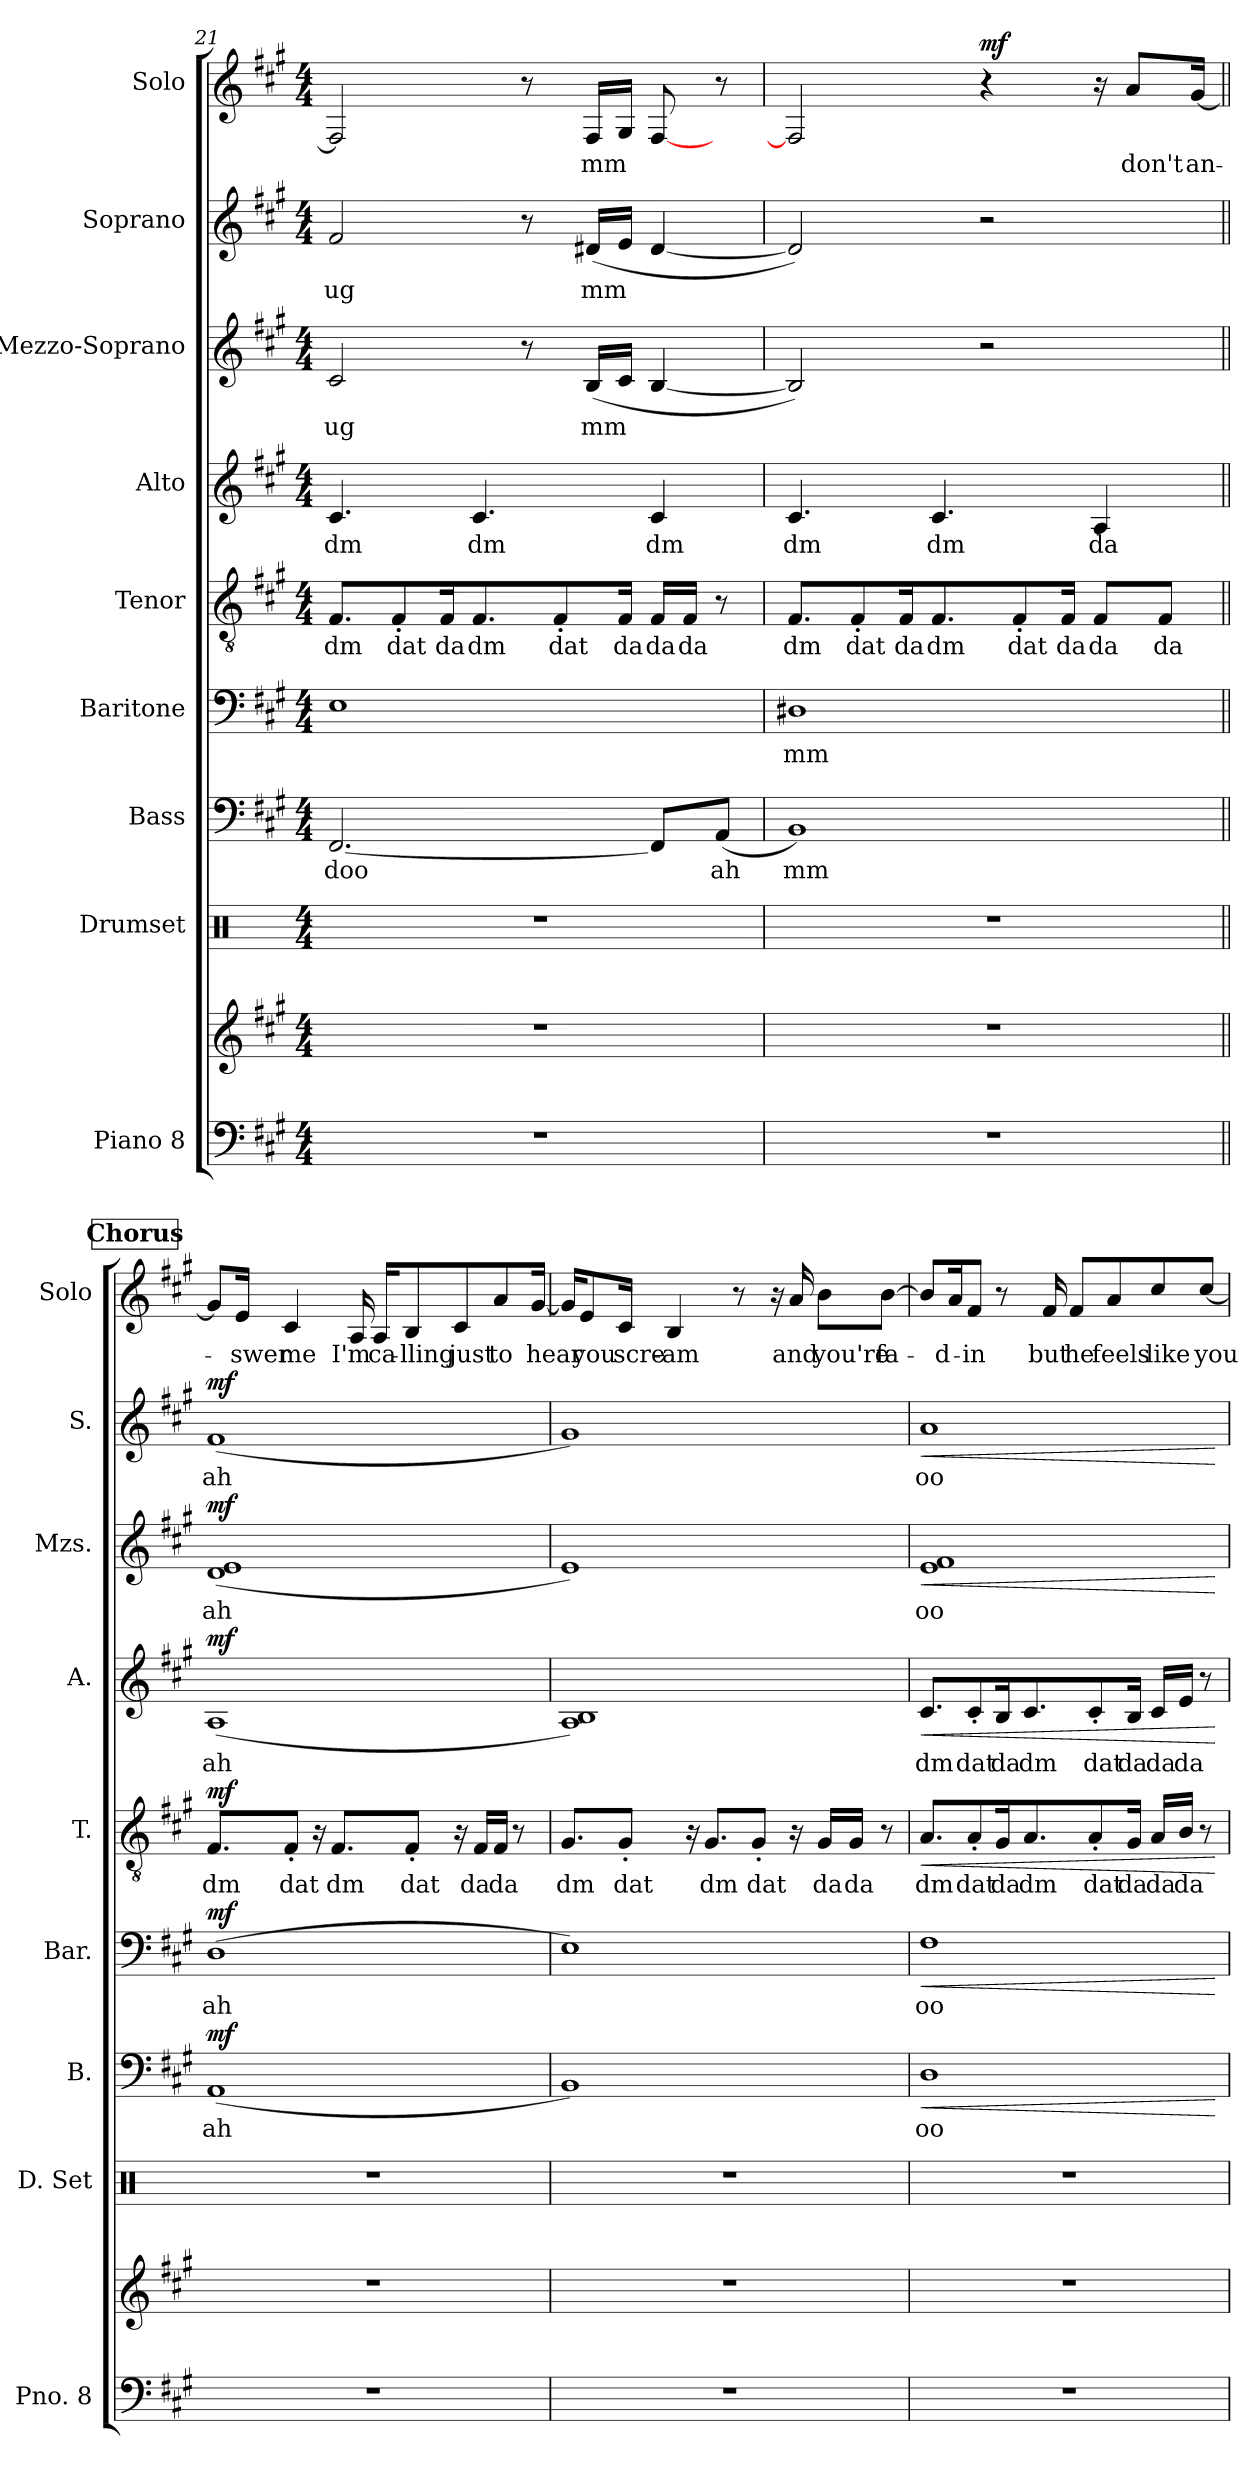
**kern	**kern	**kern	**kern	**text	**dynam	**kern	**text	**dynam	**kern	**text	**dynam	**kern	**text	**dynam	**kern	**text	**dynam	**kern	**text	**dynam	**kern	**text	**dynam
*part9	*part9	*part8	*part7	*part7	*part7	*part6	*part6	*part6	*part5	*part5	*part5	*part4	*part4	*part4	*part3	*part3	*part3	*part2	*part2	*part2	*part1	*part1	*part1
*staff10	*staff9	*staff8	*staff7	*staff7	*staff7	*staff6	*staff6	*staff6	*staff5	*staff5	*staff5	*staff4	*staff4	*staff4	*staff3	*staff3	*staff3	*staff2	*staff2	*staff2	*staff1	*staff1	*staff1
*I"Piano 8	*	*I"Drumset	*I"Bass	*	*	*I"Baritone	*	*	*I"Tenor	*	*	*I"Alto	*	*	*I"Mezzo-Soprano	*	*	*I"Soprano	*	*	*I"Solo	*	*
*I'Pno. 8	*	*I'D. Set	*I'B.	*	*	*I'Bar.	*	*	*I'T.	*	*	*I'A.	*	*	*I'Mzs.	*	*	*I'S.	*	*	*I'Solo	*	*
*clefF4	*clefG2	*clefX	*clefF4	*	*	*clefF4	*	*	*clefGv2	*	*	*clefG2	*	*	*clefG2	*	*	*clefG2	*	*	*clefG2	*	*
*k[f#c#g#]	*k[f#c#g#]	*k[]	*k[f#c#g#]	*	*	*k[f#c#g#]	*	*	*k[f#c#g#]	*	*	*k[f#c#g#]	*	*	*k[f#c#g#]	*	*	*k[f#c#g#]	*	*	*k[f#c#g#]	*	*
*M4/4	*M4/4	*M4/4	*M4/4	*	*	*M4/4	*	*	*M4/4	*	*	*M4/4	*	*	*M4/4	*	*	*M4/4	*	*	*M4/4	*	*
=21	=21	=21	=21	=21	=21	=21	=21	=21	=21	=21	=21	=21	=21	=21	=21	=21	=21	=21	=21	=21	=21	=21	=21
!	!	!	!	!LO:LY:b	!	!	!	!	!	!LO:LY:b	!	!	!LO:LY:b	!	!	!LO:LY:b	!	!	!LO:LY:b	!	!	!	!
1r	1r	1r	[2.FF#/	doo	.	1E	.	.	8.F#/L	dm	.	4.c#/	dm	.	2c#/	ug	.	2f#/	ug	.	2F#/]	.	.
!	!	!	!	!	!	!	!	!	!	!LO:LY:b	!	!	!	!	!	!	!	!	!	!	!	!	!
.	.	.	.	.	.	.	.	.	8F#'/	dat	.	.	.	.	.	.	.	.	.	.	.	.	.
!	!	!	!	!	!	!	!	!	!	!LO:LY:b	!	!	!	!	!	!	!	!	!	!	!	!	!
.	.	.	.	.	.	.	.	.	16F#/K	da	.	.	.	.	.	.	.	.	.	.	.	.	.
!	!	!	!	!	!	!	!	!	!	!LO:LY:b	!	!	!LO:LY:b	!	!	!	!	!	!	!	!	!	!
.	.	.	.	.	.	.	.	.	8.F#/	dm	.	4.c#/	dm	.	.	.	.	.	.	.	.	.	.
.	.	.	.	.	.	.	.	.	.	.	.	.	.	.	8r	.	.	8r	.	.	8r	.	.
!	!	!	!	!	!	!	!	!	!	!LO:LY:b	!	!	!	!	!	!	!	!	!	!	!	!	!
.	.	.	.	.	.	.	.	.	8F#'/	dat	.	.	.	.	.	.	.	.	.	.	.	.	.
!	!	!	!	!	!	!	!	!	!	!	!	!	!	!	!	!LO:LY:b	!	!	!LO:LY:b	!	!	!LO:LY:b	!
.	.	.	.	.	.	.	.	.	.	.	.	.	.	.	(<16B/LL	mm	.	(<16d#X/LL	mm	.	16F#/LL	mm	.
!	!	!	!	!	!	!	!	!	!	!LO:LY:b	!	!	!	!	!	!	!	!	!	!	!	!	!
.	.	.	.	.	.	.	.	.	16F#/Jk	da	.	.	.	.	16c#/JJ	.	.	16e/JJ	.	.	16G#/JJ	.	.
!	!	!	!	!	!	!	!	!	!	!LO:LY:b	!	!	!LO:LY:b	!	!	!	!	!	!	!	!	!	!
.	.	.	8FF#/L]	.	.	.	.	.	16F#/LL	da	.	4c#/	dm	.	[4B/	.	.	[4d#/	.	.	[8F#/	.	.
!	!	!	!	!	!	!	!	!	!	!LO:LY:b	!	!	!	!	!	!	!	!	!	!	!	!	!
.	.	.	.	.	.	.	.	.	16F#/JJ	da	.	.	.	.	.	.	.	.	.	.	.	.	.
!	!	!	!	!LO:LY:b	!	!	!	!	!	!	!	!	!	!	!	!	!	!	!	!	!	!	!
.	.	.	(<8AA/J	ah	.	.	.	.	8r	.	.	.	.	.	.	.	.	.	.	.	8r	.	.
=22	=22	=22	=22	=22	=22	=22	=22	=22	=22	=22	=22	=22	=22	=22	=22	=22	=22	=22	=22	=22	=22	=22	=22
!	!	!	!	!LO:LY:b	!	!	!LO:LY:b	!	!	!LO:LY:b	!	!	!LO:LY:b	!	!	!	!	!	!	!	!	!	!
1r	1r	1r	1BB)	mm	.	1D#X	mm	.	8.F#/L	dm	.	4.c#/	dm	.	2B/])	.	.	2d#/])	.	.	2F#/]	.	.
!	!	!	!	!	!	!	!	!	!	!LO:LY:b	!	!	!	!	!	!	!	!	!	!	!	!	!
.	.	.	.	.	.	.	.	.	8F#'/	dat	.	.	.	.	.	.	.	.	.	.	.	.	.
!	!	!	!	!	!	!	!	!	!	!LO:LY:b	!	!	!	!	!	!	!	!	!	!	!	!	!
.	.	.	.	.	.	.	.	.	16F#/K	da	.	.	.	.	.	.	.	.	.	.	.	.	.
!	!	!	!	!	!	!	!	!	!	!LO:LY:b	!	!	!LO:LY:b	!	!	!	!	!	!	!	!	!	!
.	.	.	.	.	.	.	.	.	8.F#/	dm	.	4.c#/	dm	.	.	.	.	.	.	.	.	.	.
!	!	!	!	!	!	!	!	!	!	!	!	!	!	!	!	!	!	!	!	!	!	!	!LO:DY:b
.	.	.	.	.	.	.	.	.	.	.	.	.	.	.	2r	.	.	2r	.	.	4r	.	mf
!	!	!	!	!	!	!	!	!	!	!LO:LY:b	!	!	!	!	!	!	!	!	!	!	!	!	!
.	.	.	.	.	.	.	.	.	8F#'/	dat	.	.	.	.	.	.	.	.	.	.	.	.	.
!	!	!	!	!	!	!	!	!	!	!LO:LY:b	!	!	!	!	!	!	!	!	!	!	!	!	!
.	.	.	.	.	.	.	.	.	16F#/Jk	da	.	.	.	.	.	.	.	.	.	.	.	.	.
!	!	!	!	!	!	!	!	!	!	!LO:LY:b	!	!	!LO:LY:b	!	!	!	!	!	!	!	!	!	!
.	.	.	.	.	.	.	.	.	8F#/L	da	.	4A/	da	.	.	.	.	.	.	.	16r	.	.
!	!	!	!	!	!	!	!	!	!	!	!	!	!	!	!	!	!	!	!	!	!	!LO:LY:b	!
.	.	.	.	.	.	.	.	.	.	.	.	.	.	.	.	.	.	.	.	.	8a/L	don't	.
!	!	!	!	!	!	!	!	!	!	!LO:LY:b	!	!	!	!	!	!	!	!	!	!	!	!	!
.	.	.	.	.	.	.	.	.	8F#/J	da	.	.	.	.	.	.	.	.	.	.	.	.	.
!	!	!	!	!	!	!	!	!	!	!	!	!	!	!	!	!	!	!	!	!	!	!LO:LY:b	!
.	.	.	.	.	.	.	.	.	.	.	.	.	.	.	.	.	.	.	.	.	[16g#/Jk	an-	.
!!LO:PB:g=z
!!LO:REH:place=s1:a:B:fs=14:t=Chorus
=23||	=23||	=23||	=23||	=23||	=23||	=23||	=23||	=23||	=23||	=23||	=23||	=23||	=23||	=23||	=23||	=23||	=23||	=23||	=23||	=23||	=23||	=23||	=23||
!	!	!	!	!LO:LY:b	!LO:DY:b	!	!LO:LY:b	!LO:DY:b	!	!LO:LY:b	!LO:DY:b	!	!LO:LY:b	!LO:DY:b	!	!LO:LY:b	!LO:DY:b	!	!LO:LY:b	!LO:DY:b	!	!	!
1r	1r	1r	(<1AA	ah	mf	(>1D	ah	mf	8.F#/L	dm	mf	(<1A	ah	mf	(<1d 1e	ah	mf	(<1f#	ah	mf	8g#/L]	.	.
!	!	!	!	!	!	!	!	!	!	!	!	!	!	!	!	!	!	!	!	!	!	!LO:LY:b	!
.	.	.	.	.	.	.	.	.	.	.	.	.	.	.	.	.	.	.	.	.	16e/Jk	-swer	.
!	!	!	!	!	!	!	!	!	!	!LO:LY:b	!	!	!	!	!	!	!	!	!	!	!	!LO:LY:b	!
.	.	.	.	.	.	.	.	.	8F#'/J	dat	.	.	.	.	.	.	.	.	.	.	4c#/	me	.
.	.	.	.	.	.	.	.	.	16r	.	.	.	.	.	.	.	.	.	.	.	.	.	.
!	!	!	!	!	!	!	!	!	!	!LO:LY:b	!	!	!	!	!	!	!	!	!	!	!	!	!
.	.	.	.	.	.	.	.	.	8.F#/L	dm	.	.	.	.	.	.	.	.	.	.	.	.	.
!	!	!	!	!	!	!	!	!	!	!	!	!	!	!	!	!	!	!	!	!	!	!LO:LY:b	!
.	.	.	.	.	.	.	.	.	.	.	.	.	.	.	.	.	.	.	.	.	16A/	I'm	.
!	!	!	!	!	!	!	!	!	!	!	!	!	!	!	!	!	!	!	!	!	!	!LO:LY:b	!
.	.	.	.	.	.	.	.	.	.	.	.	.	.	.	.	.	.	.	.	.	16A/KL	ca-	.
!	!	!	!	!	!	!	!	!	!	!LO:LY:b	!	!	!	!	!	!	!	!	!	!	!	!LO:LY:b	!
.	.	.	.	.	.	.	.	.	8F#'/J	dat	.	.	.	.	.	.	.	.	.	.	8B/	-lling	.
!	!	!	!	!	!	!	!	!	!	!	!	!	!	!	!	!	!	!	!	!	!	!LO:LY:b	!
.	.	.	.	.	.	.	.	.	16r	.	.	.	.	.	.	.	.	.	.	.	8c#/	just	.
!	!	!	!	!	!	!	!	!	!	!LO:LY:b	!	!	!	!	!	!	!	!	!	!	!	!	!
.	.	.	.	.	.	.	.	.	16F#/LL	da	.	.	.	.	.	.	.	.	.	.	.	.	.
!	!	!	!	!	!	!	!	!	!	!LO:LY:b	!	!	!	!	!	!	!	!	!	!	!	!LO:LY:b	!
.	.	.	.	.	.	.	.	.	16F#/JJ	da	.	.	.	.	.	.	.	.	.	.	8a/	to	.
.	.	.	.	.	.	.	.	.	8r	.	.	.	.	.	.	.	.	.	.	.	.	.	.
!	!	!	!	!	!	!	!	!	!	!	!	!	!	!	!	!	!	!	!	!	!	!LO:LY:b	!
.	.	.	.	.	.	.	.	.	.	.	.	.	.	.	.	.	.	.	.	.	[16g#/Jk	hear	.
=24	=24	=24	=24	=24	=24	=24	=24	=24	=24	=24	=24	=24	=24	=24	=24	=24	=24	=24	=24	=24	=24	=24	=24
!	!	!	!	!	!	!	!	!	!	!LO:LY:b	!	!	!	!	!	!	!	!	!	!	!	!	!
1r	1r	1r	1BB)	.	.	1E)	.	.	8.G#/L	dm	.	1A 1B)	.	.	1e)	.	.	1g#)	.	.	16g#/KL]	.	.
!	!	!	!	!	!	!	!	!	!	!	!	!	!	!	!	!	!	!	!	!	!	!LO:LY:b	!
.	.	.	.	.	.	.	.	.	.	.	.	.	.	.	.	.	.	.	.	.	8e/	you	.
!	!	!	!	!	!	!	!	!	!	!LO:LY:b	!	!	!	!	!	!	!	!	!	!	!	!LO:LY:b	!
.	.	.	.	.	.	.	.	.	8G#'/J	dat	.	.	.	.	.	.	.	.	.	.	16c#/Jk	scre-	.
!	!	!	!	!	!	!	!	!	!	!	!	!	!	!	!	!	!	!	!	!	!	!LO:LY:b	!
.	.	.	.	.	.	.	.	.	.	.	.	.	.	.	.	.	.	.	.	.	4B/	-am	.
.	.	.	.	.	.	.	.	.	16r	.	.	.	.	.	.	.	.	.	.	.	.	.	.
!	!	!	!	!	!	!	!	!	!	!LO:LY:b	!	!	!	!	!	!	!	!	!	!	!	!	!
.	.	.	.	.	.	.	.	.	8.G#/L	dm	.	.	.	.	.	.	.	.	.	.	.	.	.
.	.	.	.	.	.	.	.	.	.	.	.	.	.	.	.	.	.	.	.	.	8r	.	.
!	!	!	!	!	!	!	!	!	!	!LO:LY:b	!	!	!	!	!	!	!	!	!	!	!	!	!
.	.	.	.	.	.	.	.	.	8G#'/J	dat	.	.	.	.	.	.	.	.	.	.	.	.	.
.	.	.	.	.	.	.	.	.	.	.	.	.	.	.	.	.	.	.	.	.	16r	.	.
!	!	!	!	!	!	!	!	!	!	!	!	!	!	!	!	!	!	!	!	!	!	!LO:LY:b	!
.	.	.	.	.	.	.	.	.	16r	.	.	.	.	.	.	.	.	.	.	.	16a/	and	.
!	!	!	!	!	!	!	!	!	!	!LO:LY:b	!	!	!	!	!	!	!	!	!	!	!	!LO:LY:b	!
.	.	.	.	.	.	.	.	.	16G#/LL	da	.	.	.	.	.	.	.	.	.	.	8b\L	you're	.
!	!	!	!	!	!	!	!	!	!	!LO:LY:b	!	!	!	!	!	!	!	!	!	!	!	!	!
.	.	.	.	.	.	.	.	.	16G#/JJ	da	.	.	.	.	.	.	.	.	.	.	.	.	.
!	!	!	!	!	!	!	!	!	!	!	!	!	!	!	!	!	!	!	!	!	!	!LO:LY:b	!
.	.	.	.	.	.	.	.	.	8r	.	.	.	.	.	.	.	.	.	.	.	[8b\J	fa-	.
=25	=25	=25	=25	=25	=25	=25	=25	=25	=25	=25	=25	=25	=25	=25	=25	=25	=25	=25	=25	=25	=25	=25	=25
!	!	!	!	!LO:LY:b	!LO:HP:b	!	!LO:LY:b	!LO:HP:b	!	!LO:LY:b	!LO:HP:b	!	!LO:LY:b	!LO:HP:b	!	!LO:LY:b	!LO:HP:b	!	!LO:LY:b	!LO:HP:b	!	!	!
1r	1r	1r	1D	oo	<	1F#	oo	<	8.A/L	dm	<	8.c#/L	dm	<	1e 1f#	oo	<	1a	oo	<	8b/L]	.	.
!	!	!	!	!	!	!	!	!	!	!	!	!	!	!	!	!	!	!	!	!	!	!LO:LY:b	!
.	.	.	.	.	.	.	.	.	.	.	.	.	.	.	.	.	.	.	.	.	16a/K	-d-	.
!	!	!	!	!	!	!	!	!	!	!LO:LY:b	!	!	!LO:LY:b	!	!	!	!	!	!	!	!	!LO:LY:b	!
.	.	.	.	.	.	.	.	.	8A'/	dat	.	8c#'/	dat	.	.	.	.	.	.	.	8f#/J	-in	.
!	!	!	!	!	!	!	!	!	!	!LO:LY:b	!	!	!LO:LY:b	!	!	!	!	!	!	!	!	!	!
.	.	.	.	.	.	.	.	.	16G#/K	da	.	16B/K	da	.	.	.	.	.	.	.	8r	.	.
!	!	!	!	!	!	!	!	!	!	!LO:LY:b	!	!	!LO:LY:b	!	!	!	!	!	!	!	!	!	!
.	.	.	.	.	.	.	.	.	8.A/	dm	.	8.c#/	dm	.	.	.	.	.	.	.	.	.	.
!	!	!	!	!	!	!	!	!	!	!	!	!	!	!	!	!	!	!	!	!	!	!LO:LY:b	!
.	.	.	.	.	.	.	.	.	.	.	.	.	.	.	.	.	.	.	.	.	16f#/	but	.
!	!	!	!	!	!	!	!	!	!	!	!	!	!	!	!	!	!	!	!	!	!	!LO:LY:b	!
.	.	.	.	.	.	.	.	.	.	.	.	.	.	.	.	.	.	.	.	.	8f#/L	he	.
!	!	!	!	!	!	!	!	!	!	!LO:LY:b	!	!	!LO:LY:b	!	!	!	!	!	!	!	!	!	!
.	.	.	.	.	.	.	.	.	8A'/	dat	.	8c#'/	dat	.	.	.	.	.	.	.	.	.	.
!	!	!	!	!	!	!	!	!	!	!	!	!	!	!	!	!	!	!	!	!	!	!LO:LY:b	!
.	.	.	.	.	.	.	.	.	.	.	.	.	.	.	.	.	.	.	.	.	8a/	feels	.
!	!	!	!	!	!	!	!	!	!	!LO:LY:b	!	!	!LO:LY:b	!	!	!	!	!	!	!	!	!	!
.	.	.	.	.	.	.	.	.	16G#/Jk	da	.	16B/Jk	da	.	.	.	.	.	.	.	.	.	.
!	!	!	!	!	!	!	!	!	!	!LO:LY:b	!	!	!LO:LY:b	!	!	!	!	!	!	!	!	!LO:LY:b	!
.	.	.	.	.	.	.	.	.	16A/LL	da	.	16c#/LL	da	.	.	.	.	.	.	.	8cc#/	like	.
!	!	!	!	!	!	!	!	!	!	!LO:LY:b	!	!	!LO:LY:b	!	!	!	!	!	!	!	!	!	!
.	.	.	.	.	.	.	.	.	16B/JJ	da	.	16e/JJ	da	.	.	.	.	.	.	.	.	.	.
!	!	!	!	!	!	!	!	!	!	!	!	!	!	!	!	!	!	!	!	!	!	!LO:LY:b	!
.	.	.	.	.	.	.	.	.	8r	.	.	8r	.	.	.	.	.	.	.	.	[8cc#/J	you	.
.	.	.	.	.	[	.	.	[	.	.	[	.	.	[	.	.	[	.	.	[	.	.	.
=	=	=	=	=	=	=	=	=	=	=	=	=	=	=	=	=	=	=	=	=	=	=	=
*-	*-	*-	*-	*-	*-	*-	*-	*-	*-	*-	*-	*-	*-	*-	*-	*-	*-	*-	*-	*-	*-	*-	*-
